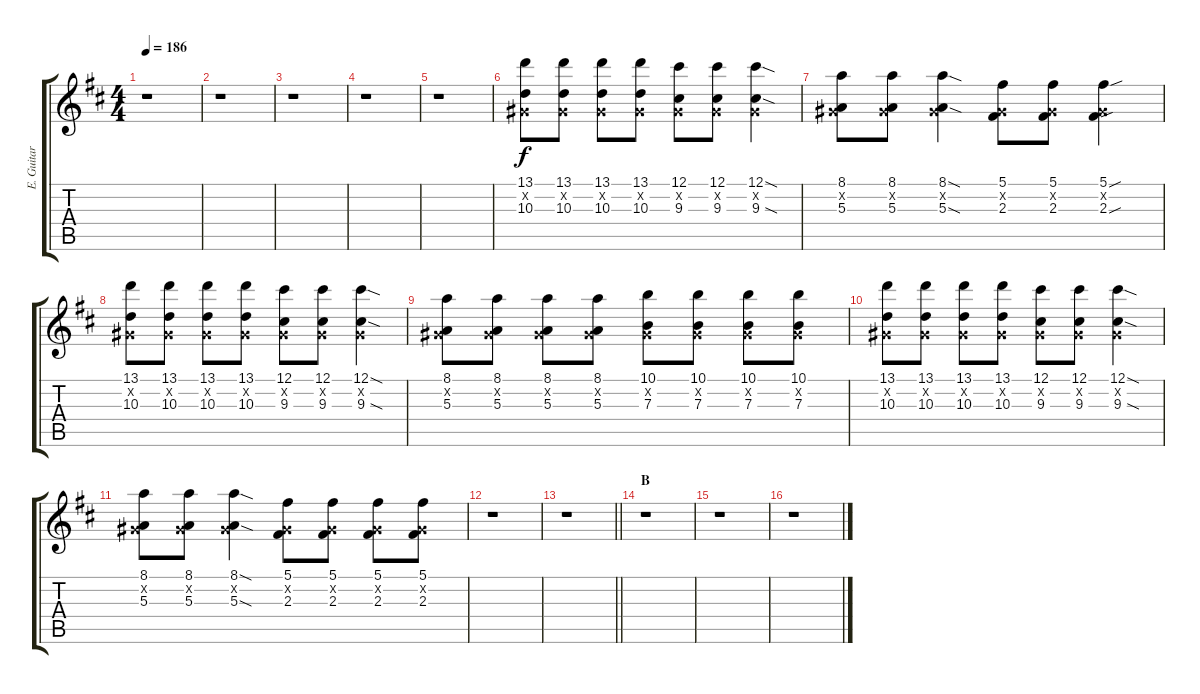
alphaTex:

\track ("E. Guitar IV" "E. Guitar ") {instrument overdrivenguitar}
\staff {score tabs}
\tuning (Db4 Ab3 E3 B2 Gb2 B1) {hide}
\ts (4 4)
\tempo 186
\clef g2
\ks d
r.1{dy f} |
r.1 |
r.1 |
r.1 |
r.1 |
(13.1 0.2{x} 10.3).8 (13.1 0.2{x} 10.3).8 (13.1 0.2{x} 10.3).8 (13.1 0.2{x} 10.3).8 (12.1 0.2{x} 9.3).8 (12.1 0.2{x} 9.3).8 (12.1{sod} 0.2{x} 9.3{sod}).4 |
(8.1 0.2{x} 5.3).8 (8.1 0.2{x} 5.3).8 (8.1{sod} 0.2{x} 5.3{sod}).4 (5.1 0.2{x} 2.3).8 (5.1 0.2{x} 2.3).8 (5.1{sou} 0.2{x} 2.3{sou}).4 |
(13.1 0.2{x} 10.3).8 (13.1 0.2{x} 10.3).8 (13.1 0.2{x} 10.3).8 (13.1 0.2{x} 10.3).8 (12.1 0.2{x} 9.3).8 (12.1 0.2{x} 9.3).8 (12.1{sod} 0.2{x} 9.3{sod}).4 |
(8.1 0.2{x} 5.3).8 (8.1 0.2{x} 5.3).8 (8.1 0.2{x} 5.3).8 (8.1 0.2{x} 5.3).8 (10.1 0.2{x} 7.3).8 (10.1 0.2{x} 7.3).8 (10.1 0.2{x} 7.3).8 (10.1 0.2{x} 7.3).8 |
(13.1 0.2{x} 10.3).8 (13.1 0.2{x} 10.3).8 (13.1 0.2{x} 10.3).8 (13.1 0.2{x} 10.3).8 (12.1 0.2{x} 9.3).8 (12.1 0.2{x} 9.3).8 (12.1{sod} 0.2{x} 9.3{sod}).4 |
(8.1 0.2{x} 5.3).8 (8.1 0.2{x} 5.3).8 (8.1{sod} 0.2{x} 5.3{sod}).4 (5.1 0.2{x} 2.3).8 (5.1 0.2{x} 2.3).8 (5.1 0.2{x} 2.3).8 (5.1 0.2{x} 2.3).8 |
r.1 |
\barLineRight lightlight
r.1 |
\section ("" "B")
r.1 |
r.1 |
r.1
